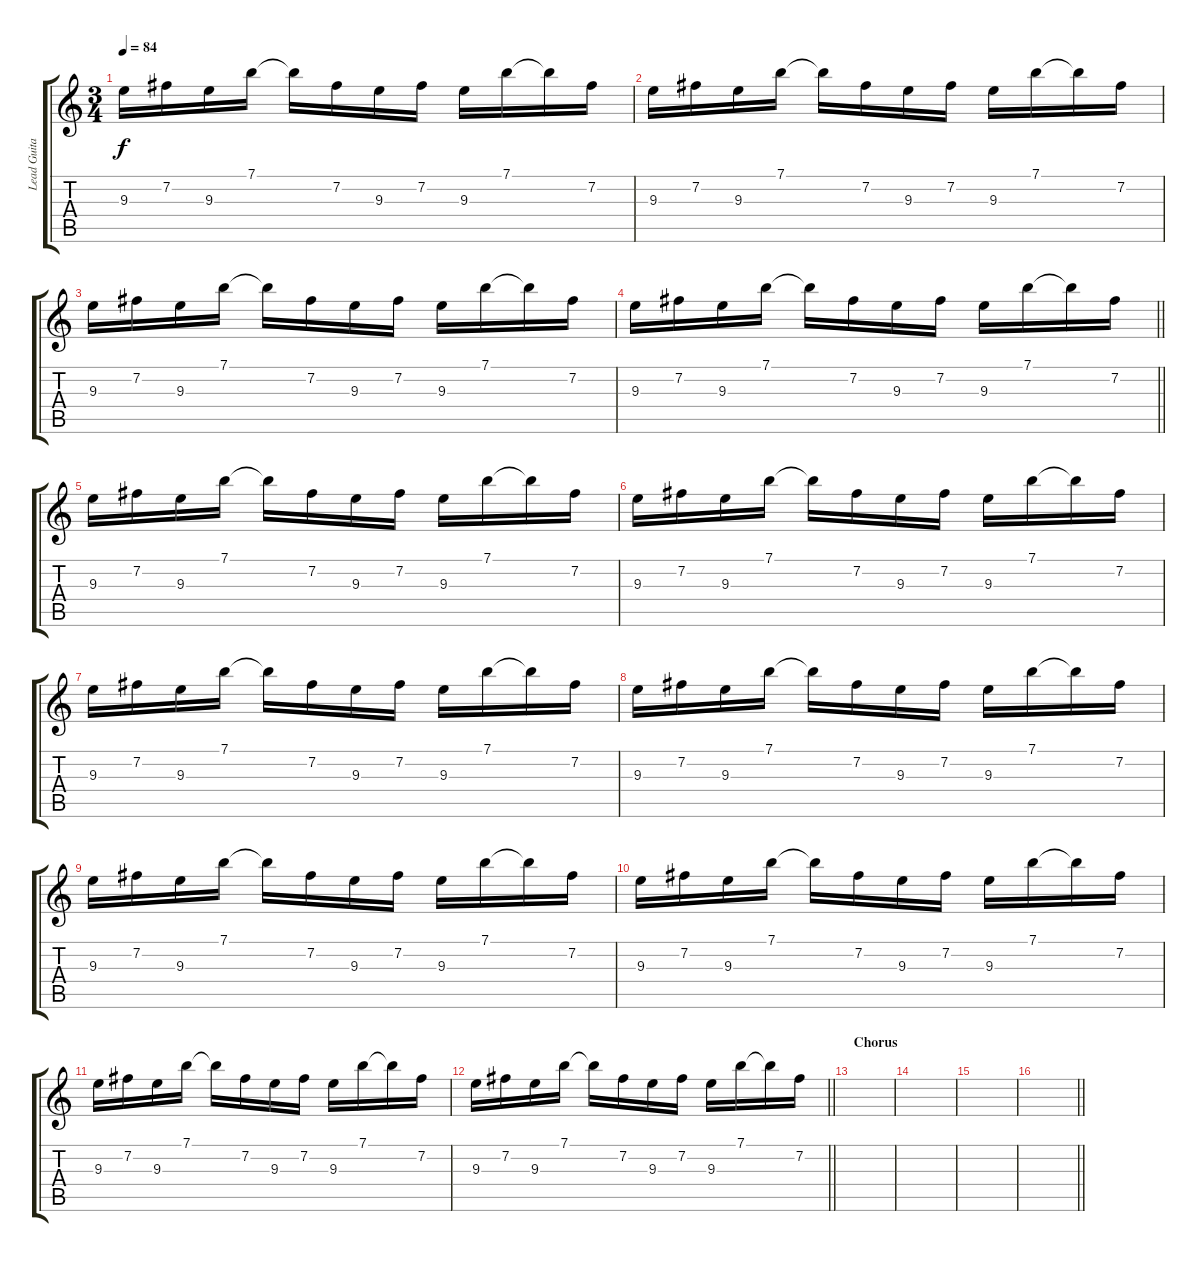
\track ("Lead Guitar" "Lead Guita") {instrument acousticguitarsteel}
\staff {score tabs}
\tuning (E4 B3 G3 D3 A2 E2) {hide}
\ts (3 4)
\tempo 84
\clef g2
\ks c
9.3.16{dy f} 7.2.16 9.3.16 7.1.16 7.1{t}.16 7.2.16 9.3.16 7.2.16 9.3.16 7.1.16 7.1{t}.16 7.2.16 |
9.3.16 7.2.16 9.3.16 7.1.16 7.1{t}.16 7.2.16 9.3.16 7.2.16 9.3.16 7.1.16 7.1{t}.16 7.2.16 |
9.3.16 7.2.16 9.3.16 7.1.16 7.1{t}.16 7.2.16 9.3.16 7.2.16 9.3.16 7.1.16 7.1{t}.16 7.2.16 |
\barLineRight lightlight
9.3.16 7.2.16 9.3.16 7.1.16 7.1{t}.16 7.2.16 9.3.16 7.2.16 9.3.16 7.1.16 7.1{t}.16 7.2.16 |
\section ("" "")
9.3.16 7.2.16 9.3.16 7.1.16 7.1{t}.16 7.2.16 9.3.16 7.2.16 9.3.16 7.1.16 7.1{t}.16 7.2.16 |
9.3.16 7.2.16 9.3.16 7.1.16 7.1{t}.16 7.2.16 9.3.16 7.2.16 9.3.16 7.1.16 7.1{t}.16 7.2.16 |
9.3.16 7.2.16 9.3.16 7.1.16 7.1{t}.16 7.2.16 9.3.16 7.2.16 9.3.16 7.1.16 7.1{t}.16 7.2.16 |
9.3.16 7.2.16 9.3.16 7.1.16 7.1{t}.16 7.2.16 9.3.16 7.2.16 9.3.16 7.1.16 7.1{t}.16 7.2.16 |
9.3.16 7.2.16 9.3.16 7.1.16 7.1{t}.16 7.2.16 9.3.16 7.2.16 9.3.16 7.1.16 7.1{t}.16 7.2.16 |
9.3.16 7.2.16 9.3.16 7.1.16 7.1{t}.16 7.2.16 9.3.16 7.2.16 9.3.16 7.1.16 7.1{t}.16 7.2.16 |
9.3.16 7.2.16 9.3.16 7.1.16 7.1{t}.16 7.2.16 9.3.16 7.2.16 9.3.16 7.1.16 7.1{t}.16 7.2.16 |
\barLineRight lightlight
9.3.16 7.2.16 9.3.16 7.1.16 7.1{t}.16 7.2.16 9.3.16 7.2.16 9.3.16 7.1.16 7.1{t}.16 7.2.16 |
\section ("" "Chorus")
|
|
|
\barLineRight lightlight
